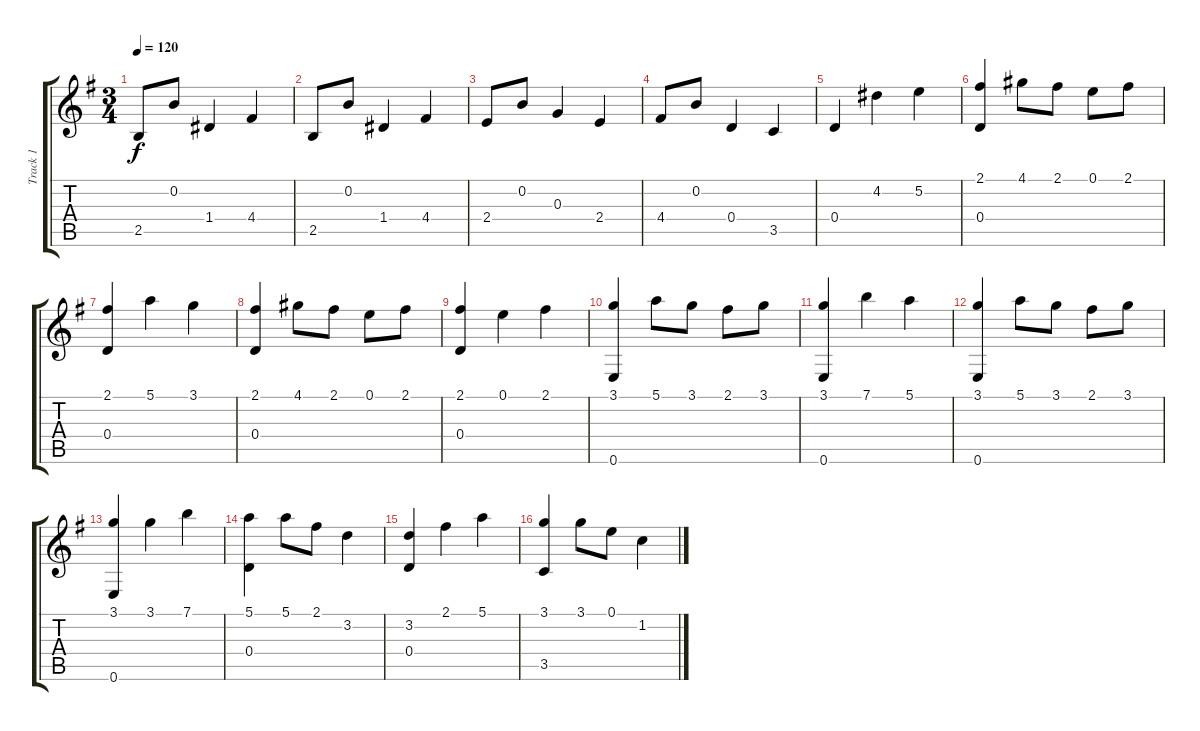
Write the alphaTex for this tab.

\track ("Track 1" "Track 1") {instrument acousticguitarsteel}
\staff {score tabs}
\tuning (E4 B3 G3 D3 A2 E2) {hide}
\ts (3 4)
\tempo 120
\clef g2
\ks g
2.5.8{dy f} 0.2.8 1.4.4 4.4.4 |
2.5.8 0.2.8 1.4.4 4.4.4 |
2.4.8 0.2.8 0.3.4 2.4.4 |
4.4.8 0.2.8 0.4.4 3.5.4 |
0.4.4 4.2.4 5.2.4 |
(2.1 0.4).4 4.1.8 2.1.8 0.1.8 2.1.8 |
(2.1 0.4).4 5.1.4 3.1.4 |
(2.1 0.4).4 4.1.8 2.1.8 0.1.8 2.1.8 |
(2.1 0.4).4 0.1.4 2.1.4 |
(3.1 0.6).4 5.1.8 3.1.8 2.1.8 3.1.8 |
(3.1 0.6).4 7.1.4 5.1.4 |
(3.1 0.6).4 5.1.8 3.1.8 2.1.8 3.1.8 |
(3.1 0.6).4 3.1.4 7.1.4 |
(5.1 0.4).4 5.1.8 2.1.8 3.2.4 |
(3.2 0.4).4 2.1.4 5.1.4 |
(3.1 3.5).4 3.1.8 0.1.8 1.2.4
